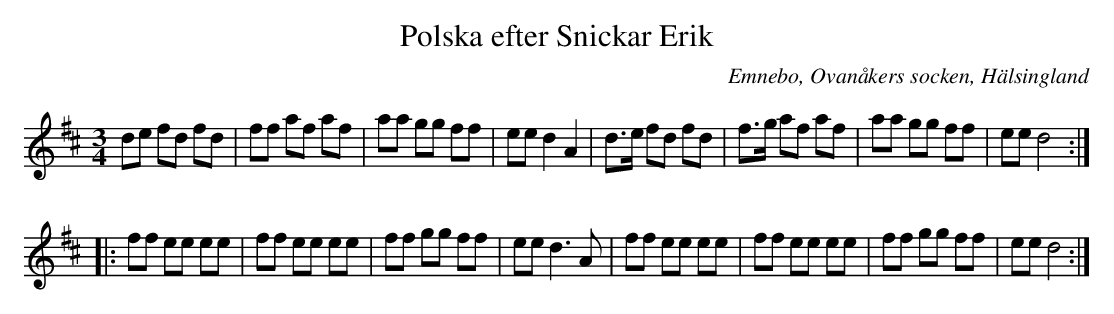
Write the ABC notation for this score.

X:1
T: Polska efter Snickar Erik
O: Emnebo, Ovanåkers socken, Hälsingland
M: 3/4
L: 1/8
K: D
de  fd fd | ff  af af | aa gg ff | ee d2 A2 |  \
d>e fd fd | f>g af af | aa gg ff | ee d4    ::
ff ee ee | ff ee ee | ff gg ff | ee d2>A2  | \
ff ee ee | ff ee ee | ff gg ff | ee d4    :|
